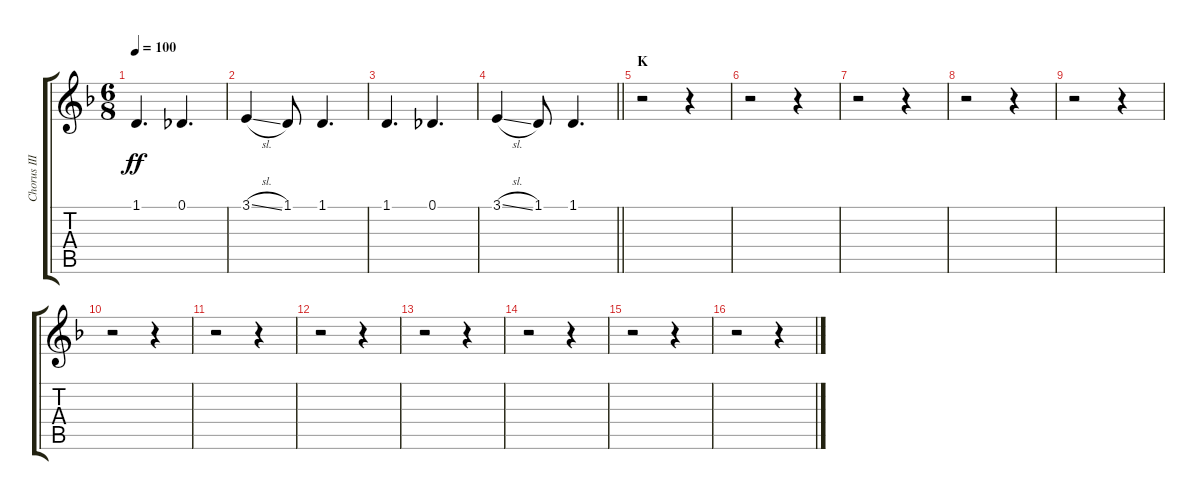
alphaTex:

\track ("Chorus III" "Chorus III") {instrument voiceoohs}
\staff {score tabs}
\tuning (Db4 Ab3 E3 B2 Gb2 B1) {hide}
\ts (6 8)
\tempo 100
\clef g2
\ks f
1.1.4{d dy ff} 0.1.4{d} |
3.1{sl}.4 1.1.8 1.1.4{d} |
1.1.4{d} 0.1.4{d} |
\barLineRight lightlight
3.1{sl}.4 1.1.8 1.1.4{d} |
\section ("" "K")
r.2 r.4 |
r.2 r.4 |
r.2 r.4 |
r.2 r.4 |
r.2 r.4 |
r.2 r.4 |
r.2 r.4 |
r.2 r.4 |
r.2 r.4 |
r.2 r.4 |
r.2 r.4 |
r.2 r.4
